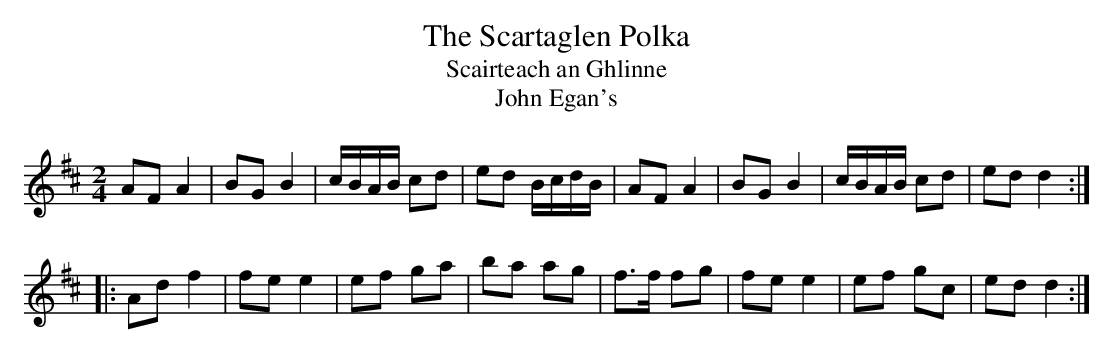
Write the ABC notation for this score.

X:1
T:Scartaglen Polka, The
T:Scairteach an Ghlinne
T:John Egan's
E:12
M:2/4
L:1/16
K:DMaj
A2F2 A4|B2G2 B4|cBAB c2d2|e2d2 BcdB|A2F2 A4|B2G2 B4|cBAB c2d2|e2d2 d4:|*
|:A2d2 f4|f2e2 e4|e2f2 g2a2|b2a2 a2g2|f3f f2g2|f2e2 e4|e2f2 g2c2|e2d2 d4:|**
